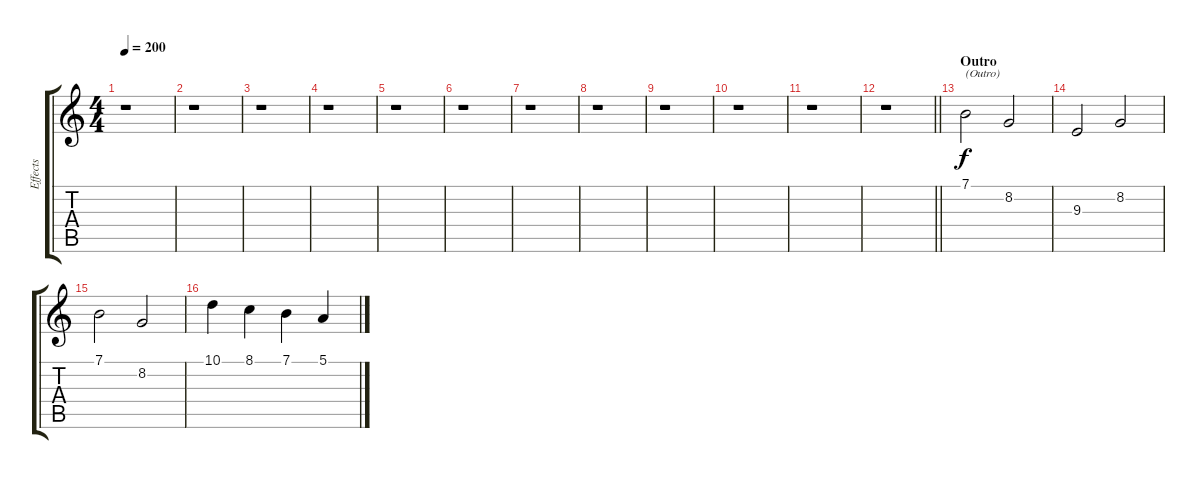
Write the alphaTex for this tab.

\track ("Effects" "Effects") {instrument tubularbells}
\staff {score tabs}
\tuning (E4 B3 G3 D3 A2 E2) {hide}
\ts (4 4)
\tempo 200
\clef g2
\ks c
r.1{dy ff} |
r.1 |
r.1 |
r.1 |
r.1 |
r.1 |
r.1 |
r.1 |
r.1 |
r.1 |
r.1 |
\barLineRight lightlight
r.1 |
\section ("" "Outro")
7.1.2{txt "(Outro)" dy f} 8.2.2 |
9.3.2 8.2.2 |
7.1.2 8.2.2 |
10.1.4 8.1.4 7.1.4 5.1.4
